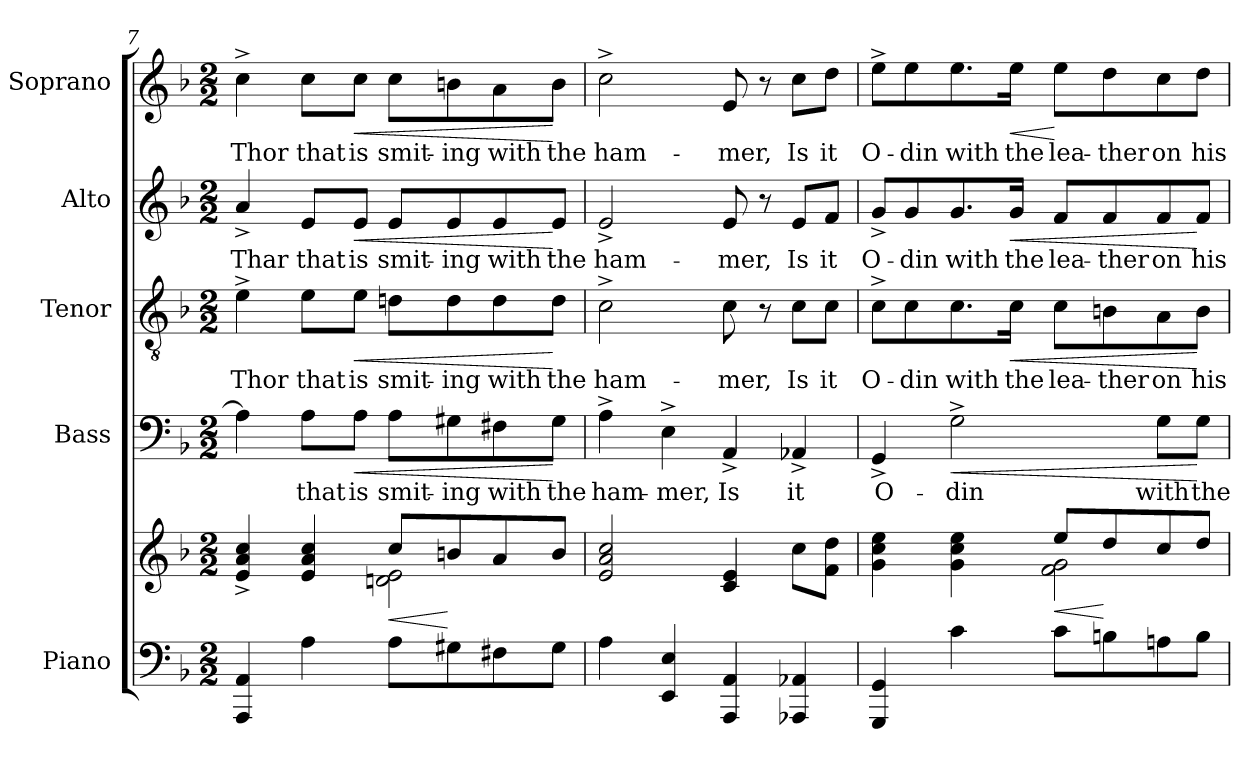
**kern	**kern	**dynam	**kern	**text	**dynam	**kern	**text	**dynam	**kern	**text	**dynam	**kern	**text	**dynam
*part5	*part5	*part5	*part4	*part4	*part4	*part3	*part3	*part3	*part2	*part2	*part2	*part1	*part1	*part1
*staff6	*staff5	*staff5/6	*staff4	*staff4	*staff4	*staff3	*staff3	*staff3	*staff2	*staff2	*staff2	*staff1	*staff1	*staff1
*I"Piano	*	*	*I"Bass	*	*	*I"Tenor	*	*	*I"Alto	*	*	*I"Soprano	*	*
*I'Pno.	*	*	*I'B.	*	*	*I'T.	*	*	*I'A.	*	*	*I'S.	*	*
*clefF4	*clefG2	*	*clefF4	*	*	*clefGv2	*	*	*clefG2	*	*	*clefG2	*	*
*	*	*	*	*	*	*ITrd7c12	*	*	*	*	*	*	*	*
*k[b-]	*k[b-]	*	*k[b-]	*	*	*k[b-]	*	*	*k[b-]	*	*	*k[b-]	*	*
*F:	*F:	*	*F:	*	*	*F:	*	*	*F:	*	*	*F:	*	*
*M2/2	*M2/2	*	*M2/2	*	*	*M2/2	*	*	*M2/2	*	*	*M2/2	*	*
=7	=7	=7	=7	=7	=7	=7	=7	=7	=7	=7	=7	=7	=7	=7
*	*^	*	*	*	*	*	*	*	*	*	*	*	*	*
!	!	!	!	!	!	!	!	!LO:LY:b:color=#000000	!	!	!	!	!	!	!
!	!	!	!	!	!	!	!	!	!	!	!LO:LY:b:color=#000000	!	!	!	!
!	!	!	!	!	!	!	!	!	!	!	!	!	!	!LO:LY:b:color=#000000	!
4AAAi/ 4AAi	4ei/^ 4ai^ 4cci^	2ryy	.	4Ai\]	.	.	4E^i\	Thor	.	4a^i/	Thar	.	4cc^i\	Thor	.
!	!	!	!	!	!LO:LY:b:color=#000000	!	!	!	!	!	!	!	!	!	!
!	!	!	!	!	!	!	!	!LO:LY:b:color=#000000	!	!	!	!	!	!	!
!	!	!	!	!	!	!	!	!	!	!	!LO:LY:b:color=#000000	!	!	!	!
!	!	!	!	!	!	!	!	!	!	!	!	!	!	!LO:LY:b:color=#000000	!
4Ai\	4ei/ 4ai 4cci	.	.	8Ai\L	that	.	8Ei\L	that	.	8ei/L	that	.	8cci\L	that	.
!	!	!	!	!	!LO:LY:b:color=#000000	!LO:HP:b	!	!	!	!	!	!	!	!	!
!	!	!	!	!	!	!	!	!LO:LY:b:color=#000000	!LO:HP:b	!	!	!	!	!	!
!	!	!	!	!	!	!	!	!	!	!	!LO:LY:b:color=#000000	!LO:HP:b	!	!	!
!	!	!	!	!	!	!	!	!	!	!	!	!	!	!LO:LY:b:color=#000000	!LO:HP:b
.	.	.	.	8Ai\J	is	<	8Ei\J	is	<	8ei/J	is	<	8cci\J	is	<
!	!	!	!LO:HP:b	!	!	!	!	!	!	!	!	!	!	!	!
!	!	!	!	!	!LO:LY:b:color=#000000	!	!	!	!	!	!	!	!	!	!
!	!	!	!	!	!	!	!	!LO:LY:b:color=#000000	!	!	!	!	!	!	!
!	!	!	!	!	!	!	!	!	!	!	!LO:LY:b:color=#000000	!	!	!	!
!	!	!	!	!	!	!	!	!	!	!	!	!	!	!LO:LY:b:color=#000000	!
8Ai\L	8cci/L	2dni\ 2ei	<	8Ai\L	smit-	.	8Dni\L	smit-	.	8ei/L	smit-	.	8cci\L	smit-	.
!	!	!	!	!	!LO:LY:b:color=#000000	!	!	!	!	!	!	!	!	!	!
!	!	!	!	!	!	!	!	!LO:LY:b:color=#000000	!	!	!	!	!	!	!
!	!	!	!	!	!	!	!	!	!	!	!LO:LY:b:color=#000000	!	!	!	!
!	!	!	!	!	!	!	!	!	!	!	!	!	!	!LO:LY:b:color=#000000	!
8G#Xi\	8bni/	.	[	8G#Xi\	-ing	.	8Di\	-ing	.	8ei/	-ing	.	8bni\	-ing	.
!	!	!	!	!	!LO:LY:b:color=#000000	!	!	!	!	!	!	!	!	!	!
!	!	!	!	!	!	!	!	!LO:LY:b:color=#000000	!	!	!	!	!	!	!
!	!	!	!	!	!	!	!	!	!	!	!LO:LY:b:color=#000000	!	!	!	!
!	!	!	!	!	!	!	!	!	!	!	!	!	!	!LO:LY:b:color=#000000	!
8F#Xi\	8ai/	.	.	8F#Xi\	with	.	8Di\	with	.	8ei/	with	.	8ai\	with	.
!	!	!	!	!	!LO:LY:b:color=#000000	!	!	!	!	!	!	!	!	!	!
!	!	!	!	!	!	!	!	!LO:LY:b:color=#000000	!	!	!	!	!	!	!
!	!	!	!	!	!	!	!	!	!	!	!LO:LY:b:color=#000000	!	!	!	!
!	!	!	!	!	!	!	!	!	!	!	!	!	!	!LO:LY:b:color=#000000	!
8G#i\J	8bi/J	.	.	8G#i\J	the	[	8Di\J	the	[	8ei/J	the	[	8bi\J	the	[
*	*v	*v	*	*	*	*	*	*	*	*	*	*	*	*	*
!!LO:PB:g=z
=8	=8	=8	=8	=8	=8	=8	=8	=8	=8	=8	=8	=8	=8	=8
!	!	!	!	!LO:LY:b:color=#000000	!	!	!	!	!	!	!	!	!	!
!	!	!	!	!	!	!	!LO:LY:b:color=#000000	!	!	!	!	!	!	!
!	!	!	!	!	!	!	!	!	!	!LO:LY:b:color=#000000	!	!	!	!
!	!	!	!	!	!	!	!	!	!	!	!	!	!LO:LY:b:color=#000000	!
4Ai\	2ei/ 2ai 2cci	.	4A^i\	ham-	.	2C^i\	ham-	.	2e^i/	ham-	.	2cc^i\	ham-	.
!	!	!	!	!LO:LY:b:color=#000000	!	!	!	!	!	!	!	!	!	!
4EEi/ 4Ei	.	.	4E^i\	-mer,	.	.	.	.	.	.	.	.	.	.
!	!	!	!	!LO:LY:b:color=#000000	!	!	!	!	!	!	!	!	!	!
!	!	!	!	!	!	!	!LO:LY:b:color=#000000	!	!	!	!	!	!	!
!	!	!	!	!	!	!	!	!	!	!LO:LY:b:color=#000000	!	!	!	!
!	!	!	!	!	!	!	!	!	!	!	!	!	!LO:LY:b:color=#000000	!
4AAAi/ 4AAi	4ci/ 4ei	.	4AA^i/	Is	.	8Ci\	-mer,	.	8ei/	-mer,	.	8ei/	-mer,	.
.	.	.	.	.	.	8r	.	.	8r	.	.	8r	.	.
!	!	!	!	!LO:LY:b:color=#000000	!	!	!	!	!	!	!	!	!	!
!	!	!	!	!	!	!	!LO:LY:b:color=#000000	!	!	!	!	!	!	!
!	!	!	!	!	!	!	!	!	!	!LO:LY:b:color=#000000	!	!	!	!
!	!	!	!	!	!	!	!	!	!	!	!	!	!LO:LY:b:color=#000000	!
4AAA-Xi/ 4AA-Xi	8cci\L	.	4AA-X^i/	it	.	8Ci\L	Is	.	8ei/L	Is	.	8cci\L	Is	.
!	!	!	!	!	!	!	!LO:LY:b:color=#000000	!	!	!	!	!	!	!
!	!	!	!	!	!	!	!	!	!	!LO:LY:b:color=#000000	!	!	!	!
!	!	!	!	!	!	!	!	!	!	!	!	!	!LO:LY:b:color=#000000	!
.	8fi\ 8ddiJ	.	.	.	.	8Ci\J	it	.	8fi/J	it	.	8ddi\J	it	.
=9	=9	=9	=9	=9	=9	=9	=9	=9	=9	=9	=9	=9	=9	=9
*	*^	*	*	*	*	*	*	*	*	*	*	*	*	*
!	!	!	!	!	!LO:LY:b:color=#000000	!	!	!	!	!	!	!	!	!	!
!	!	!	!	!	!	!	!	!LO:LY:b:color=#000000	!	!	!	!	!	!	!
!	!	!	!	!	!	!	!	!	!	!	!LO:LY:b:color=#000000	!	!	!	!
!	!	!	!	!	!	!	!	!	!	!	!	!	!	!LO:LY:b:color=#000000	!
4GGGi/ 4GGi	2ryy	4gi\ 4cci 4eei	.	4GG^i/	O-	.	8C^i\L	O-	.	8g^i/L	O-	.	8ee^i\L	O-	.
!	!	!	!	!	!	!	!	!LO:LY:b:color=#000000	!	!	!	!	!	!	!
!	!	!	!	!	!	!	!	!	!	!	!LO:LY:b:color=#000000	!	!	!	!
!	!	!	!	!	!	!	!	!	!	!	!	!	!	!LO:LY:b:color=#000000	!
.	.	.	.	.	.	.	8Ci\	-din	.	8gi/	-din	.	8eei\	-din	.
!	!	!	!	!	!LO:LY:b:color=#000000	!LO:HP:b	!	!	!	!	!	!	!	!	!
!	!	!	!	!	!	!	!	!LO:LY:b:color=#000000	!	!	!	!	!	!	!
!	!	!	!	!	!	!	!	!	!	!	!LO:LY:b:color=#000000	!	!	!	!
!	!	!	!	!	!	!	!	!	!	!	!	!	!	!LO:LY:b:color=#000000	!
4ci\	.	4gi\ 4cci 4eei	.	2G^i\	-din	<	8.Ci\	with	.	8.gi/	with	.	8.eei\	with	.
!	!	!	!	!	!	!	!	!LO:LY:b:color=#000000	!LO:HP:b	!	!	!	!	!	!
!	!	!	!	!	!	!	!	!	!	!	!LO:LY:b:color=#000000	!LO:HP:b	!	!	!
!	!	!	!	!	!	!	!	!	!	!	!	!	!	!LO:LY:b:color=#000000	!LO:HP:b
.	.	.	.	.	.	.	16Ci\Jk	the	<	16gi/Jk	the	<	16eei\Jk	the	<
!	!	!	!LO:HP:b	!	!	!	!	!	!	!	!	!	!	!	!
!	!	!	!	!	!	!	!	!LO:LY:b:color=#000000	!	!	!	!	!	!	!
!	!	!	!	!	!	!	!	!	!	!	!LO:LY:b:color=#000000	!	!	!	!
!	!	!	!	!	!	!	!	!	!	!	!	!	!	!LO:LY:b:color=#000000	!
8ci\L	8eei/L	2fi\ 2gi	<	.	.	.	8Ci\L	lea-	.	8fi/L	lea-	.	8eei\L	lea-	[
!	!	!	!	!	!	!	!	!LO:LY:b:color=#000000	!	!	!	!	!	!	!
!	!	!	!	!	!	!	!	!	!	!	!LO:LY:b:color=#000000	!	!	!	!
!	!	!	!	!	!	!	!	!	!	!	!	!	!	!LO:LY:b:color=#000000	!
8Bni\	8ddi/	.	[	.	.	.	8BBni\	-ther	.	8fi/	-ther	.	8ddi\	-ther	.
!	!	!	!	!	!LO:LY:b:color=#000000	!	!	!	!	!	!	!	!	!	!
!	!	!	!	!	!	!	!	!LO:LY:b:color=#000000	!	!	!	!	!	!	!
!	!	!	!	!	!	!	!	!	!	!	!LO:LY:b:color=#000000	!	!	!	!
!	!	!	!	!	!	!	!	!	!	!	!	!	!	!LO:LY:b:color=#000000	!
8Ani\	8cci/	.	.	8Gi\L	with	.	8AAi\	on	.	8fi/	on	.	8cci\	on	.
!	!	!	!	!	!LO:LY:b:color=#000000	!	!	!	!	!	!	!	!	!	!
!	!	!	!	!	!	!	!	!LO:LY:b:color=#000000	!	!	!	!	!	!	!
!	!	!	!	!	!	!	!	!	!	!	!LO:LY:b:color=#000000	!	!	!	!
!	!	!	!	!	!	!	!	!	!	!	!	!	!	!LO:LY:b:color=#000000	!
8Bi\J	8ddi/J	.	.	8Gi\J	the	[	8BBi\J	his	[	8fi/J	his	[	8ddi\J	his	.
*	*v	*v	*	*	*	*	*	*	*	*	*	*	*	*	*
=	=	=	=	=	=	=	=	=	=	=	=	=	=	=
*-	*-	*-	*-	*-	*-	*-	*-	*-	*-	*-	*-	*-	*-	*-
